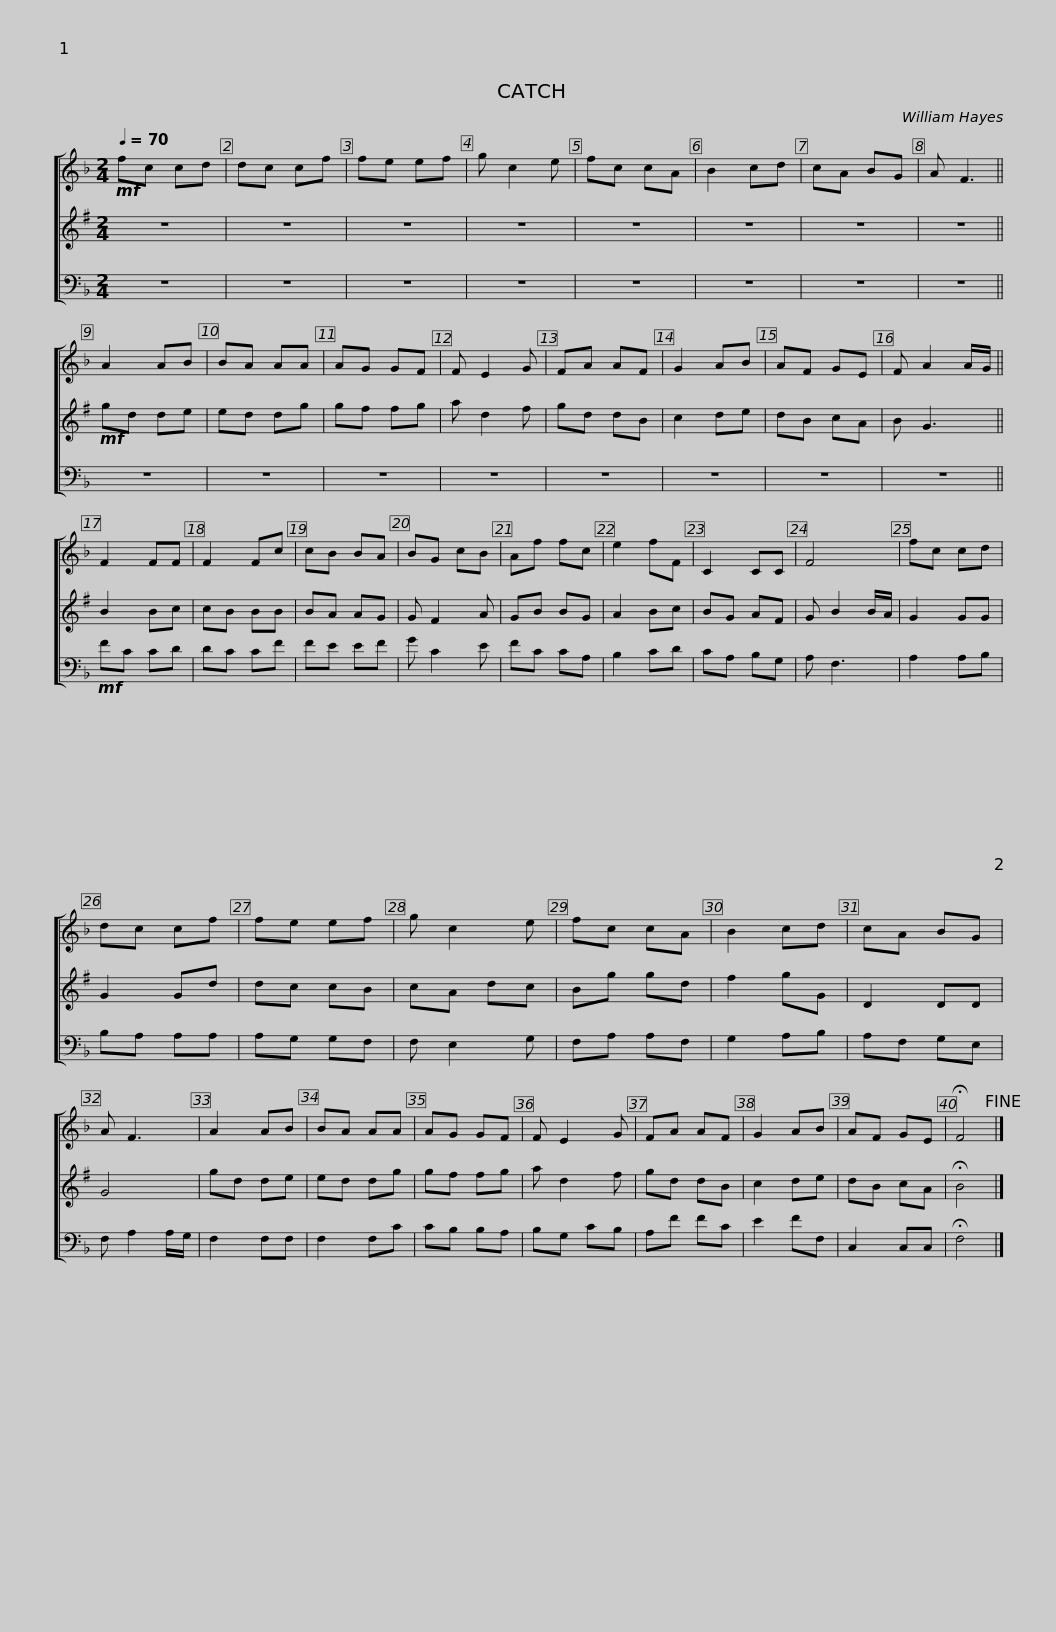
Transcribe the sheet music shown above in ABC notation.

X:1
%%score [ 1 2 3 ]
L:1/8
Q:1/4=70
M:2/4
I:linebreak $
K:F
V:1 treble
V:2 treble transpose=-2
V:3 bass
V:1
!mf! fc cd | dc cf | fe ef | g c2 e | fc cA | %5
 B2 cd | cA BG | A F3 ||$ A2 AB | BA AA | %10
 AG GF | F E2 G | FA AF | G2 AB | AF GE | %15
 F A2 A/G/ ||$ F2 FF | F2 Fc | cB BA | BG cB | %20
 Af fc | e2 fF | C2 CC | F4 |$ fc cd | %25
 dc cf | fe ef | g c2 e | fc cA | B2 cd | %30
 cA BG | A F3 |$ A2 AB | BA AA | AG GF | %35
 F E2 G | FA AF | G2 AB | AF GE | !fermata!F4!fine! |] %40
V:2
[K:G] z4 | z4 | z4 | z4 | z4 | %5
 z4 | z4 | z4 ||$!mf! gd de | ed dg | %10
 gf fg | a d2 f | gd dB | c2 de | dB cA | %15
 B G3 ||$ B2 Bc | cB BB | BA AG | G F2 A | %20
 GB BG | A2 Bc | BG AF | G B2 B/A/ |$ G2 GG | %25
 G2 Gd | dc cB | cA dc | Bg gd | f2 gG | %30
 D2 DD | G4 |$ gd de | ed dg | gf fg | %35
 a d2 f | gd dB | c2 de | dB cA | !fermata!B4 |] %40
V:3
 z4 | z4 | z4 | z4 | z4 | %5
 z4 | z4 | z4 ||$ z4 | z4 | %10
 z4 | z4 | z4 | z4 | z4 | %15
 z4 ||$!mf! FC CD | DC CF | FE EF | G C2 E | %20
 FC CA, | B,2 CD | CA, B,G, | A, F,3 |$ A,2 A,B, | %25
 B,A, A,A, | A,G, G,F, | F, E,2 G, | F,A, A,F, | G,2 A,B, | %30
 A,F, G,E, | F, A,2 A,/G,/ |$ F,2 F,F, | F,2 F,C | CB, B,A, | %35
 B,G, CB, | A,F FC | E2 FF, | C,2 C,C, | !fermata!F,4 |] %40
